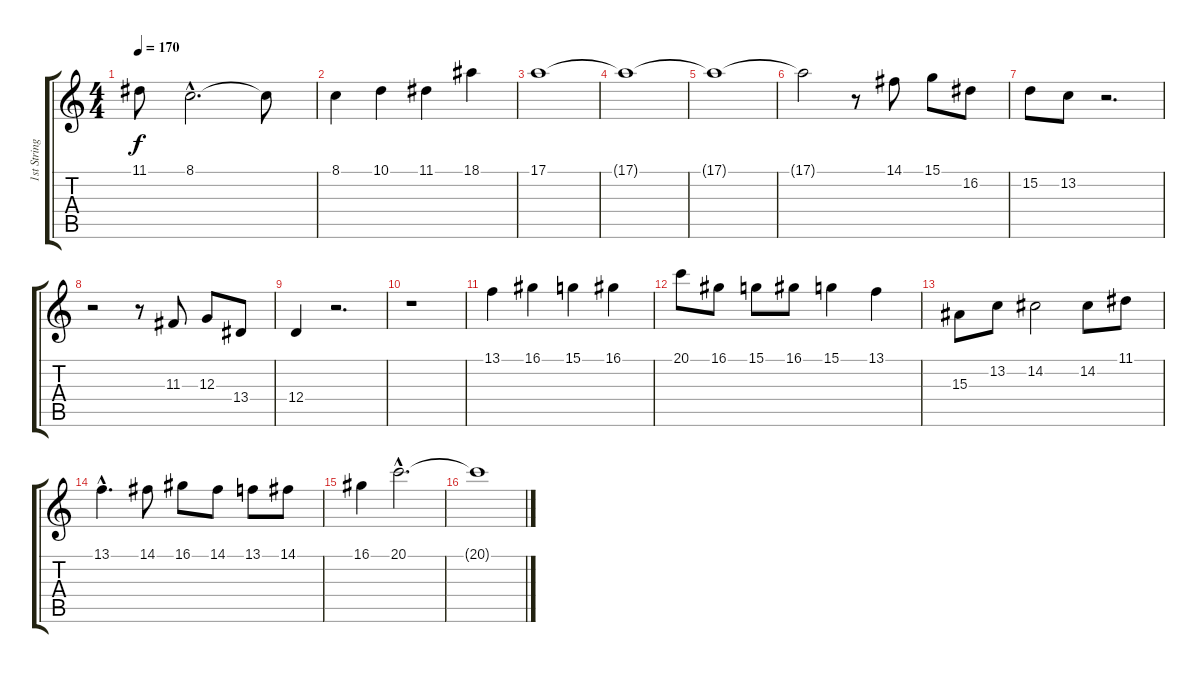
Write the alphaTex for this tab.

\track ("1st Strings" "1st String") {instrument stringensemble1}
\staff {score tabs}
\tuning (E4 B3 G3 D3 A2 E2) {hide}
\ts (4 4)
\tempo 170
\clef g2
\ks c
11.1.8{dy f} 8.1{hac}.2{d} 8.1{t}.8 |
8.1.4 10.1.4 11.1.4 18.1.4 |
17.1.1 |
17.1{t}.1 |
17.1{t}.1 |
17.1{t}.2 r.8 14.1.8 15.1.8 16.2.8 |
15.2.8 13.2.8 r.2{d} |
r.2 r.8 11.3.8 12.3.8 13.4.8 |
12.4.4 r.2{d} |
r.1 |
13.1.4 16.1.4 15.1.4 16.1.4 |
20.1.8 16.1.8 15.1.8 16.1.8 15.1.4 13.1.4 |
15.3.8 13.2.8 14.2.2 14.2.8 11.1.8 |
13.1{hac}.4{d} 14.1.8 16.1.8 14.1.8 13.1.8 14.1.8 |
16.1.4 20.1{hac}.2{d} |
20.1{t}.1
